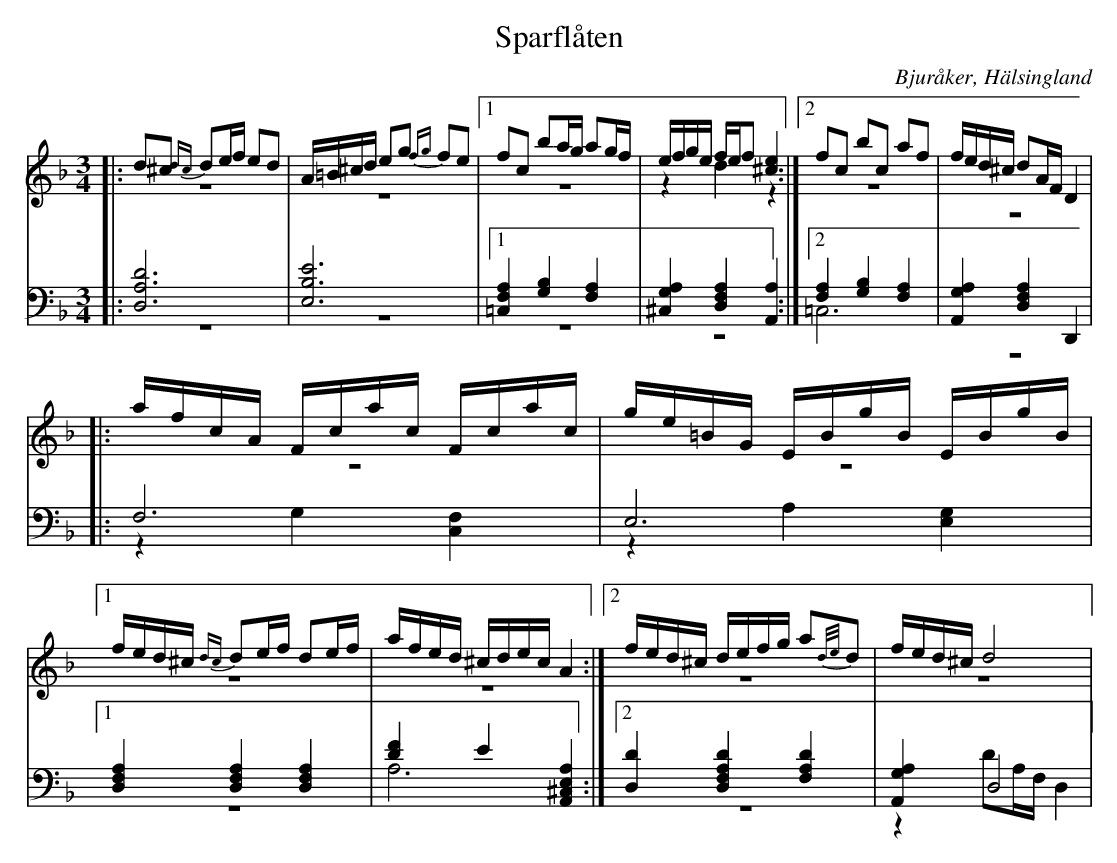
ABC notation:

X:1
T: Sparflåten
O: Bjuråker, Hälsingland
M: 3/4
L: 1/8
K: Dm
V:1
V:2 merge
V:3
V:4 merge
V:1
|:d^c {dc}de/f/ ed|A/=B/^c/d/ eg {fg}fe|1 fc ba/g/ ag/f/| e/f/g/e/ f/e/f [^c2e2]:|2 fc bc af|f/e/d/^c/ dA/F/ D2|
|:a/f/c/A/  F/c/a/c/ F/c/a/c/|g/e/=B/G/  E/B/g/B/  E/B/g/B/|1 f/e/d/^c/ {dc}de/f/ de/f/|a/f/e/d/ ^c/d/e/c/ A2:|2 f/e/d/^c/ d/e/f/g/ a{d/e/}d|f/e/d/^c/ d4|
V:2
|:z6|z6|1 z6|z2 d2 z2:|2 z6|z6|
|:z6|z6|1 z6|z6:|2 z6|z6|
V:3 clef=bass
|:[D,6A,6D6]|[E,6B,6E6]|1 [=C,2F,2A,2] [G,2B,2] [F,2A,2]|[^C,2G,2A,2] [D,2F,2A,2] [A,,2A,2]:|2 [F,2A,2] [G,2B,2] [F,2A,2]|[A,,2G,2A,2] [D,2F,2A,2] D,,2|
|:F,6|E,6|1 [D,2F,2A,2] [D,2F,2A,2] [D,2F,2A,2]|[D2F2] E2 [A,,2^C,2E,2A,2]:|2 [D,2D2] [D,2F,2A,2D2] [F,2A,2D2]|[A,,2G,2A,2] D,4|
V:4 clef=bass
|:z6|z6|1 z6|z6:|2 =C,6|z6|
|:z2 G,2 [C,2F,2]|z2 A,2 [E,2G,2]|1 z6|A,6:|2 z6|z2 DA,/F,/ D,2|
